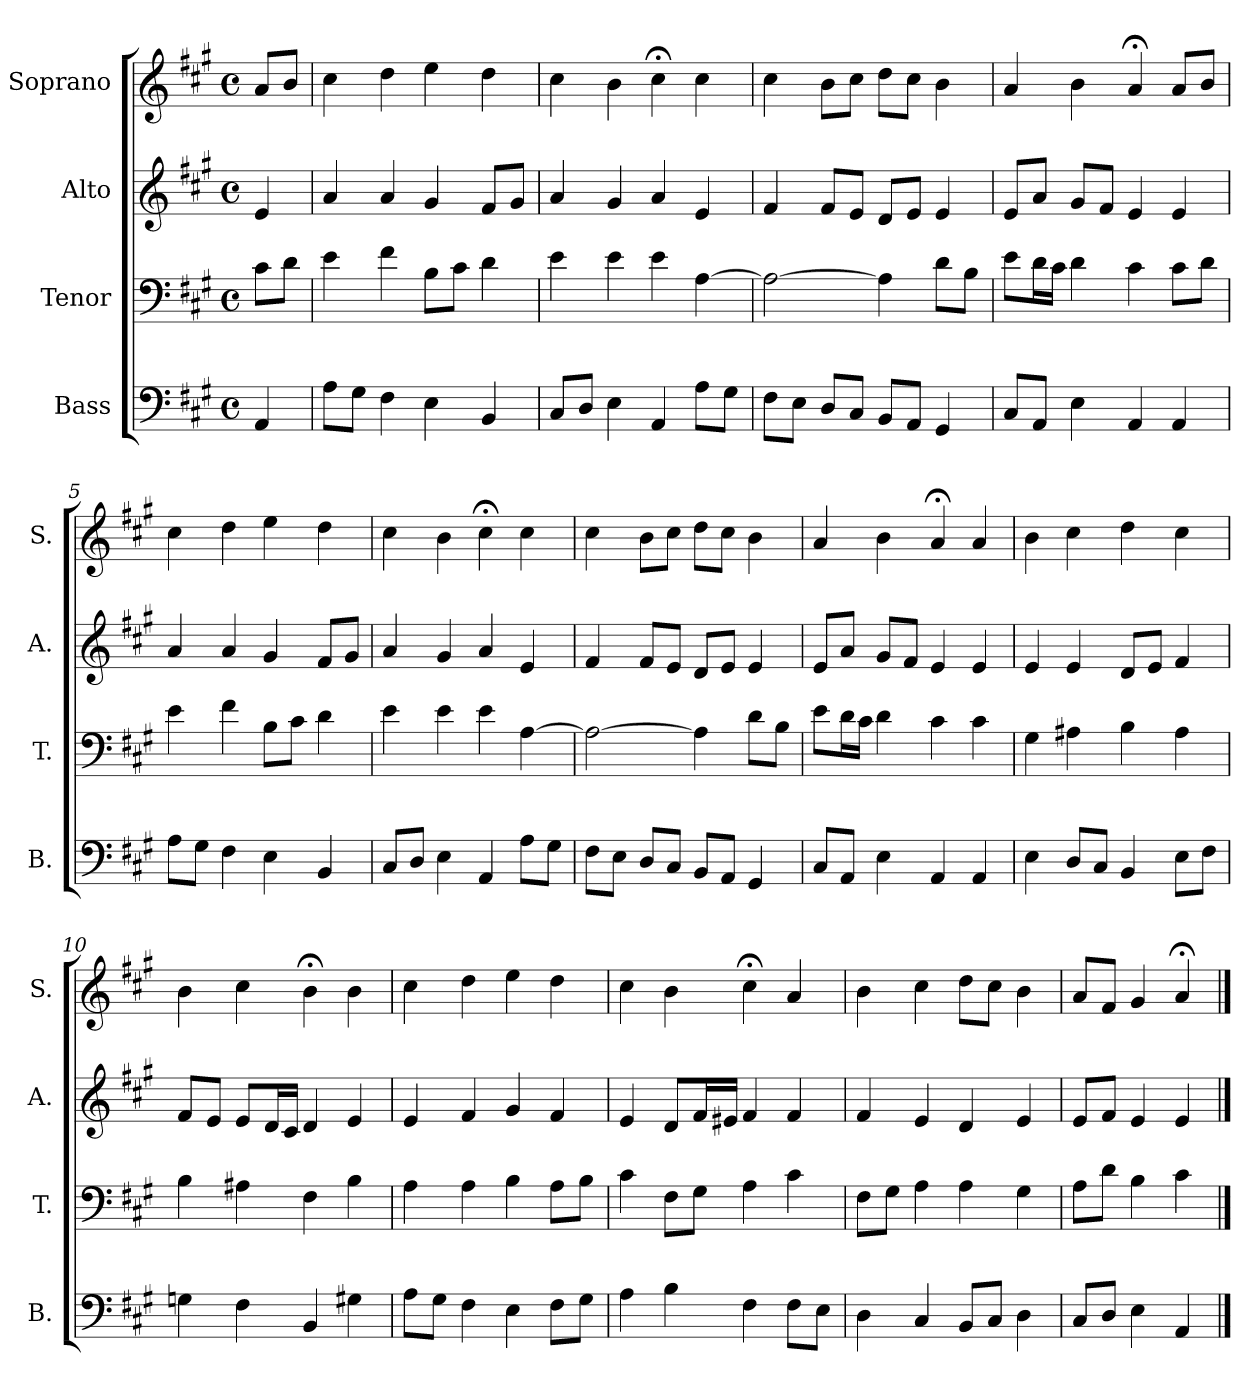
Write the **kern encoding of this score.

**kern	**kern	**kern	**kern
*part4	*part3	*part2	*part1
*staff4	*staff3	*staff2	*staff1
*I"Bass	*I"Tenor	*I"Alto	*I"Soprano
*I'B.	*I'T.	*I'A.	*I'S.
*clefF4	*clefF4	*clefG2	*clefG2
*k[f#c#g#]	*k[f#c#g#]	*k[f#c#g#]	*k[f#c#g#]
*A:	*A:	*A:	*A:
*M4/4	*M4/4	*M4/4	*M4/4
*met(c)	*met(c)	*met(c)	*met(c)
=	=	=	=
4AA/	8c#\L	4e/	8a/L
.	8d\J	.	8b/J
=1	=1	=1	=1
8A\L	4e\	4a/	4cc#\
8G#\J	.	.	.
4F#\	4f#\	4a/	4dd\
4E\	8B\L	4g#/	4ee\
.	8c#\J	.	.
4BB/	4d\	8f#/L	4dd\
.	.	8g#/J	.
=2	=2	=2	=2
8C#/L	4e\	4a/	4cc#\
8D/J	.	.	.
4E\	4e\	4g#/	4b\
4AA/	4e\	4a/	4cc#;<\
8A\L	[4A\	4e/	4cc#\
8G#\J	.	.	.
=3	=3	=3	=3
8F#\L	2A\_	4f#/	4cc#\
8E\J	.	.	.
8D/L	.	8f#/L	8b\L
8C#/J	.	8e/J	8cc#\J
8BB/L	4A\]	8d/L	8dd\L
8AA/J	.	8e/J	8cc#\J
4GG#/	8d\L	4e/	4b\
.	8B\J	.	.
=4	=4	=4	=4
8C#/L	8e\L	8e/L	4a/
8AA/J	16d\L	8a/J	.
.	16c#\JJ	.	.
4E\	4d\	8g#/L	4b\
.	.	8f#/J	.
4AA/	4c#\	4e/	4a;</
4AA/	8c#\L	4e/	8a/L
.	8d\J	.	8b/J
!!LO:LB:g=z
=5	=5	=5	=5
8A\L	4e\	4a/	4cc#\
8G#\J	.	.	.
4F#\	4f#\	4a/	4dd\
4E\	8B\L	4g#/	4ee\
.	8c#\J	.	.
4BB/	4d\	8f#/L	4dd\
.	.	8g#/J	.
=6	=6	=6	=6
8C#/L	4e\	4a/	4cc#\
8D/J	.	.	.
4E\	4e\	4g#/	4b\
4AA/	4e\	4a/	4cc#;<\
8A\L	[4A\	4e/	4cc#\
8G#\J	.	.	.
=7	=7	=7	=7
8F#\L	2A\_	4f#/	4cc#\
8E\J	.	.	.
8D/L	.	8f#/L	8b\L
8C#/J	.	8e/J	8cc#\J
8BB/L	4A\]	8d/L	8dd\L
8AA/J	.	8e/J	8cc#\J
4GG#/	8d\L	4e/	4b\
.	8B\J	.	.
=8	=8	=8	=8
8C#/L	8e\L	8e/L	4a/
8AA/J	16d\L	8a/J	.
.	16c#\JJ	.	.
4E\	4d\	8g#/L	4b\
.	.	8f#/J	.
4AA/	4c#\	4e/	4a;</
4AA/	4c#\	4e/	4a/
=9	=9	=9	=9
4E\	4G#\	4e/	4b\
8D/L	4A#X\	4e/	4cc#\
8C#/J	.	.	.
4BB/	4B\	8d/L	4dd\
.	.	8e/J	.
8E\L	4A#\	4f#/	4cc#\
8F#\J	.	.	.
!!LO:LB:g=z
=10	=10	=10	=10
4Gn\	4B\	8f#/L	4b\
.	.	8e/J	.
4F#\	4A#X\	8e/L	4cc#\
.	.	16d/L	.
.	.	16c#/JJ	.
4BB/	4F#\	4d/	4b;<\
4G#X\	4B\	4e/	4b\
=11	=11	=11	=11
8A\L	4A\	4e/	4cc#\
8G#\J	.	.	.
4F#\	4A\	4f#/	4dd\
4E\	4B\	4g#/	4ee\
8F#\L	8A\L	4f#/	4dd\
8G#\J	8B\J	.	.
=12	=12	=12	=12
4A\	4c#\	4e/	4cc#\
4B\	8F#\L	8d/L	4b\
.	8G#\J	16f#/L	.
.	.	16e#X/JJ	.
4F#\	4A\	4f#/	4cc#;<\
8F#\L	4c#\	4f#/	4a/
8E\J	.	.	.
=13	=13	=13	=13
4D\	8F#\L	4f#/	4b\
.	8G#\J	.	.
4C#/	4A\	4e/	4cc#\
8BB/L	4A\	4d/	8dd\L
8C#/J	.	.	8cc#\J
4D\	4G#\	4e/	4b\
=14	=14	=14	=14
8C#/L	8A\L	8e/L	8a/L
8D/J	8d\J	8f#/J	8f#/J
4E\	4B\	4e/	4g#/
4AA/	4c#\	4e/	4a;</
==	==	==	==
*-	*-	*-	*-
